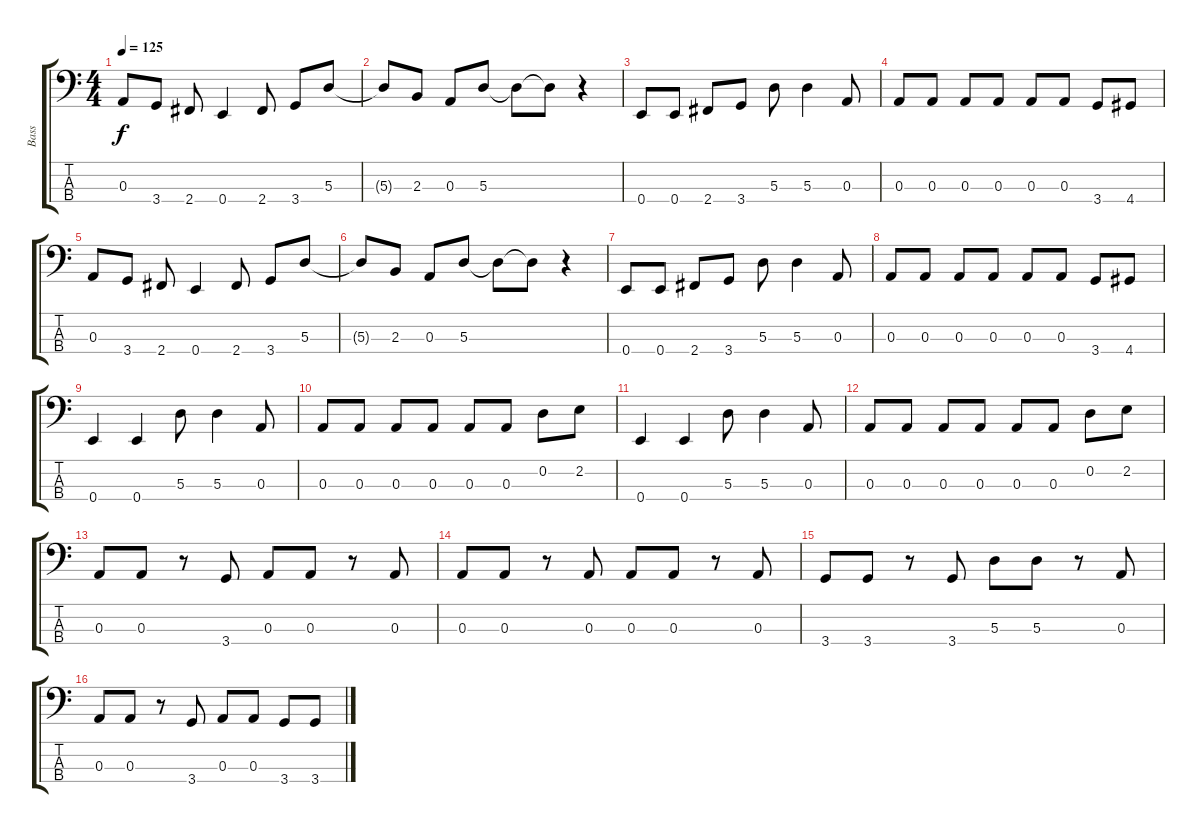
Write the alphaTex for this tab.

\track ("Bass" "Bass") {instrument electricbassfinger}
\staff {score tabs}
\tuning (G2 D2 A1 E1) {hide}
\ts (4 4)
\tempo 125
\clef f4
\ks c
0.3.8{dy f} 3.4.8 2.4.8 0.4.4 2.4.8 3.4.8 5.3.8 |
5.3{t}.8 2.3.8 0.3.8 5.3.8 5.3{t}.8 5.3{t}.8 r.4 |
0.4.8 0.4.8 2.4.8 3.4.8 5.3.8 5.3.4 0.3.8 |
0.3.8 0.3.8 0.3.8 0.3.8 0.3.8 0.3.8 3.4.8 4.4.8 |
0.3.8 3.4.8 2.4.8 0.4.4 2.4.8 3.4.8 5.3.8 |
5.3{t}.8 2.3.8 0.3.8 5.3.8 5.3{t}.8 5.3{t}.8 r.4 |
0.4.8 0.4.8 2.4.8 3.4.8 5.3.8 5.3.4 0.3.8 |
0.3.8 0.3.8 0.3.8 0.3.8 0.3.8 0.3.8 3.4.8 4.4.8 |
0.4.4 0.4.4 5.3.8 5.3.4 0.3.8 |
0.3.8 0.3.8 0.3.8 0.3.8 0.3.8 0.3.8 0.2.8 2.2.8 |
0.4.4 0.4.4 5.3.8 5.3.4 0.3.8 |
0.3.8 0.3.8 0.3.8 0.3.8 0.3.8 0.3.8 0.2.8 2.2.8 |
0.3.8 0.3.8 r.8 3.4.8 0.3.8 0.3.8 r.8 0.3.8 |
0.3.8 0.3.8 r.8 0.3.8 0.3.8 0.3.8 r.8 0.3.8 |
3.4.8 3.4.8 r.8 3.4.8 5.3.8 5.3.8 r.8 0.3.8 |
0.3.8 0.3.8 r.8 3.4.8 0.3.8 0.3.8 3.4.8 3.4.8
